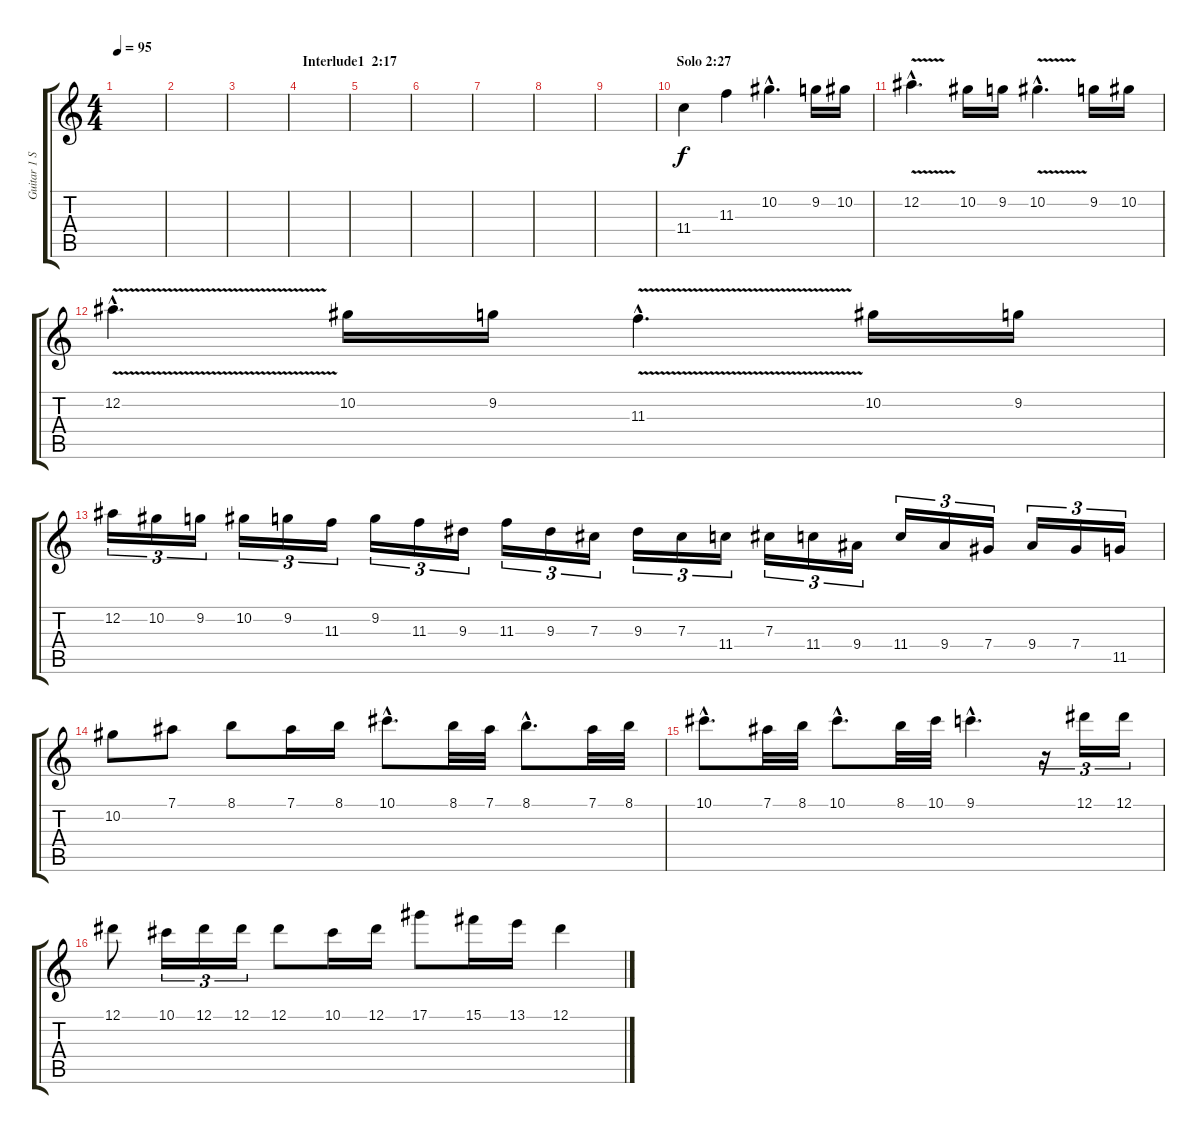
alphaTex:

\track ("Guitar 1 Solo-Harmonic addition" "Guitar 1 S") {instrument overdrivenguitar}
\staff {score tabs}
\tuning (Eb4 Bb3 Gb3 Db3 Ab2 Eb2) {hide}
\ts (4 4)
\tempo 95
\clef g2
\ks c
|
|
|
\section ("" "Interlude1  2:17")
|
|
|
|
|
|
\section ("" "Solo 2:27")
11.4.4 11.3.4 10.2{hac}.4{d} 9.2.16 10.2.16 |
12.2{v hac}.4{d} 10.2.16 9.2.16 10.2{v hac}.4{d} 9.2.16 10.2.16 |
12.2{v hac}.4{d} 10.2.16 9.2.16 11.3{v hac}.4{d} 10.2.16 9.2.16 |
12.2.16{tu (3 2)} 10.2.16{tu (3 2)} 9.2.16{tu (3 2)} 10.2.16{tu (3 2)} 9.2.16{tu (3 2)} 11.3.16{tu (3 2)} 9.2.16{tu (3 2)} 11.3.16{tu (3 2)} 9.3.16{tu (3 2)} 11.3.16{tu (3 2)} 9.3.16{tu (3 2)} 7.3.16{tu (3 2)} 9.3.16{tu (3 2)} 7.3.16{tu (3 2)} 11.4.16{tu (3 2)} 7.3.16{tu (3 2)} 11.4.16{tu (3 2)} 9.4.16{tu (3 2)} 11.4.16{tu (3 2)} 9.4.16{tu (3 2)} 7.4.16{tu (3 2)} 9.4.16{tu (3 2)} 7.4.16{tu (3 2)} 11.5.16{tu (3 2)} |
10.2.8 7.1.8 8.1.8 7.1.16 8.1.16 10.1{hac}.8{d} 8.1.32 7.1.32 8.1{hac}.8{d} 7.1.32 8.1.32 |
10.1{hac}.8{d} 7.1.32 8.1.32 10.1{hac}.8{d} 8.1.32 10.1.32 9.1{hac}.4{d} r.16{tu (3 2)} 12.1.16{tu (3 2)} 12.1.16{tu (3 2)} |
12.1.8 10.1.16{tu (3 2)} 12.1.16{tu (3 2)} 12.1.16{tu (3 2)} 12.1.8 10.1.16 12.1.16 17.1.8 15.1.16 13.1.16 12.1.4
